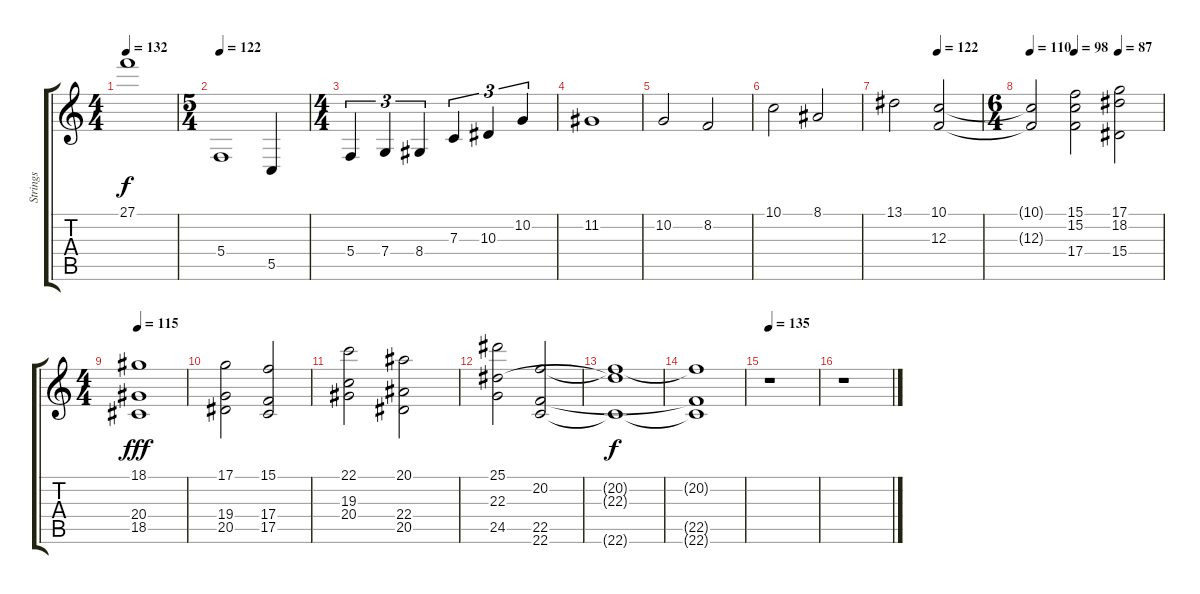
\track ("Strings" "Strings") {instrument stringensemble1}
\staff {score tabs}
\tuning (D4 A3 F3 C3 G2 D2) {hide}
\ts (4 4)
\tempo 132
\clef g2
\ks c
27.1{t}.1{dy f} |
\ts (5 4)
\tempo 122
5.4.1 5.5.4 |
\ts (4 4)
5.4.4{tu (3 2)} 7.4.4{tu (3 2)} 8.4.4{tu (3 2)} 7.3.4{tu (3 2)} 10.3.4{tu (3 2)} 10.2.4{tu (3 2)} |
11.2.1 |
10.2.2 8.2.2 |
10.1.2 8.1.2 |
\tempo (122 0.5)
13.1.2 (10.1 12.3).2 |
\ts (6 4)
\tempo 110
\tempo (98 0.3333333333333333)
\tempo (87 0.6666666666666666)
(10.1{t} 12.3{t}).2 (15.1 15.2 17.4).2 (17.1 18.2 15.4).2 |
\ts (4 4)
\tempo 115
(18.1 20.4 18.5).1{dy fff} |
(17.1 19.4 20.5).2 (15.1 17.4 17.5).2 |
(22.1 19.3 20.4).2 (20.1 22.4 20.5).2 |
(25.1 22.3 24.5).2 (20.2 22.5 22.6).2 |
(20.2{t} 22.3{t} 22.6{t}).1{dy f} |
(20.2{t} 22.5{t} 22.6{t}).1 |
\tempo 135
r.1 |
r.1
